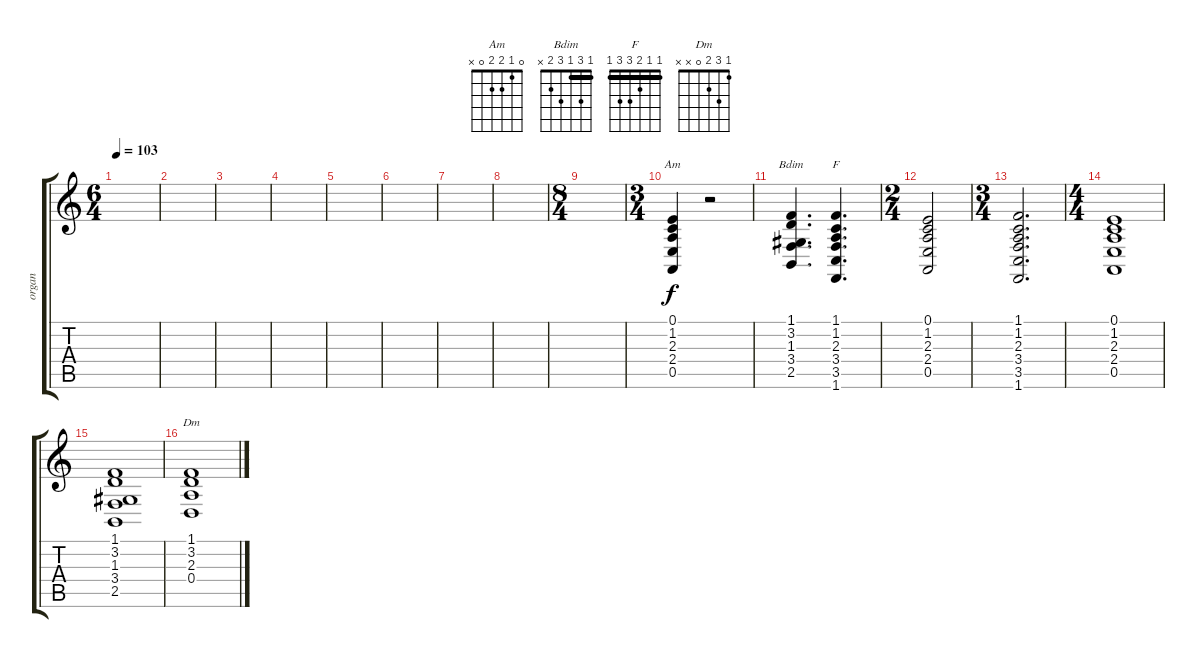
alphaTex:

\track ("organ" "organ") {instrument drawbarorgan}
\staff {score tabs}
\tuning (E4 B3 G3 D3 A2 E2) {hide}
\chord ("Am" 0 1 2 2 0 x)
\chord ("Bdim" 1 3 1 3 2 x) {barre 1}
\chord ("F" 1 1 2 3 3 1) {barre 1}
\chord ("Dm" 1 3 2 0 x x)
\ts (6 4)
\tempo 103
\clef g2
\ks c
|
|
|
|
|
|
|
|
\ts (8 4)
|
\ts (3 4)
(0.1 1.2 2.3 2.4 0.5).4{ch "Am"} r.2 |
(1.1 3.2 1.3 3.4 2.5).4{d ch "Bdim"} (1.1 1.2 2.3 3.4 3.5 1.6).4{d ch "F"} |
\ts (2 4)
(0.1 1.2 2.3 2.4 0.5).2 |
\ts (3 4)
(1.1 1.2 2.3 3.4 3.5 1.6).2{d} |
\ts (4 4)
(0.1 1.2 2.3 2.4 0.5).1 |
(1.1 3.2 1.3 3.4 2.5).1 |
(1.1 3.2 2.3 0.4).1{ch "Dm"}
